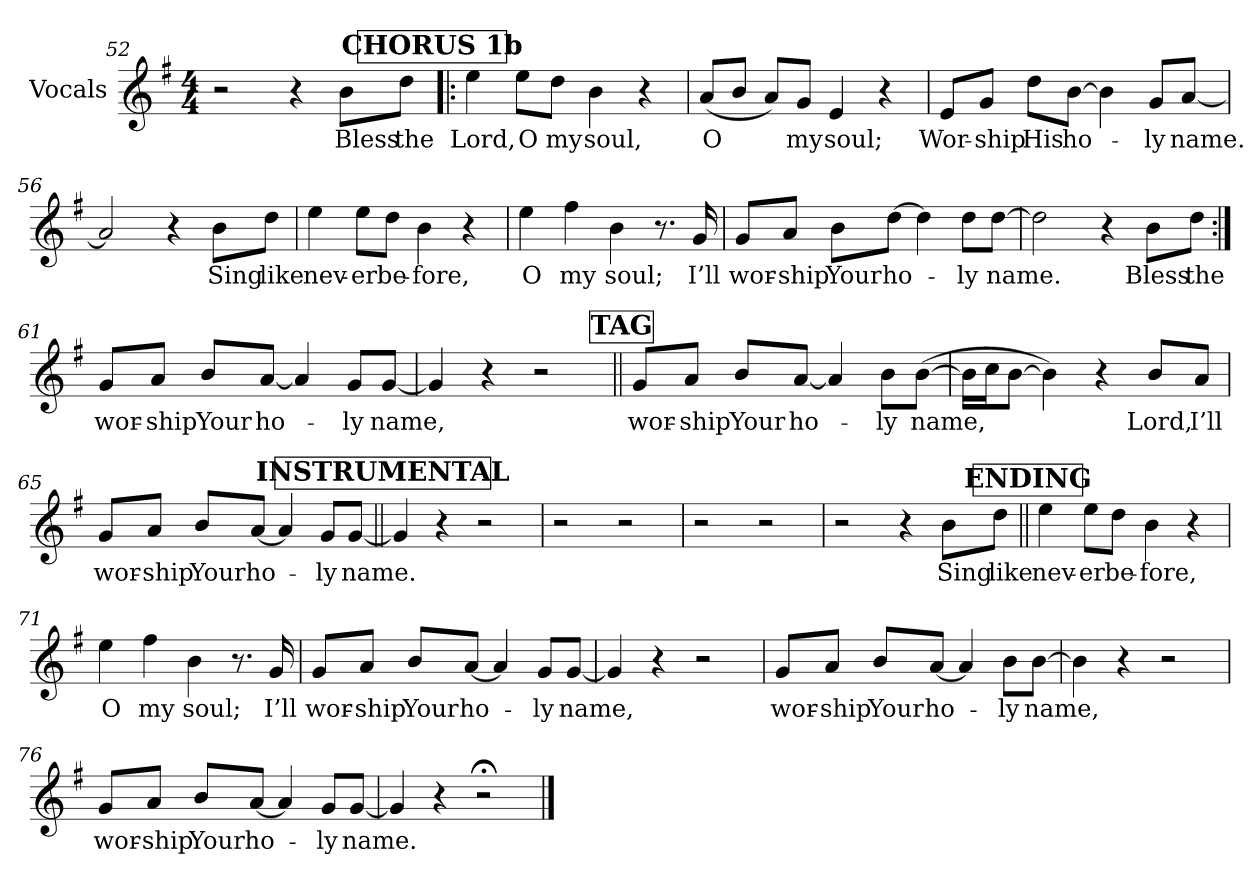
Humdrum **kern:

**kern	**text
*part1	*part1
*staff1	*staff1
*I"Vocals	*
*clefG2	*
*k[f#]	*
*G:	*
*M4/4	*
=52	=52
2r	.
4r	.
!	!LO:LY:b
8b\L	Bless
!	!LO:LY:b
8dd\J	the
!!LO:LB:g=z
!!LO:REH:place=s1:a:B:t=CHORUS 1b
=53!|:	=53!|:
!	!LO:LY:b
4ee\	Lord,
!	!LO:LY:b
8ee\L	O
!	!LO:LY:b
8dd\J	my
!	!LO:LY:b
4b\	soul,
4r	.
=54	=54
!	!LO:LY:b
(<8a/L	O
8b/J	.
8a/L)	.
!	!LO:LY:b
8g/J	my
!	!LO:LY:b
4e/	soul;
4r	.
=55	=55
!	!LO:LY:b
8e/L	Wor-
!	!LO:LY:b
8g/J	-ship
!	!LO:LY:b
8dd\L	His
!	!LO:LY:b
[8b\J	ho-
4b\]	.
!	!LO:LY:b
8g/L	-ly
!	!LO:LY:b
[8a/J	name.
!!LO:LB:g=z
=56	=56
2a/]	.
4r	.
!	!LO:LY:b
8b\L	Sing
!	!LO:LY:b
8dd\J	like
=57	=57
!	!LO:LY:b
4ee\	nev-
!	!LO:LY:b
8ee\L	-er
!	!LO:LY:b
8dd\J	be-
!	!LO:LY:b
4b\	-fore,
4r	.
=58	=58
!	!LO:LY:b
4ee\	O
!	!LO:LY:b
4ff#\	my
!	!LO:LY:b
4b\	soul;
8.r	.
!	!LO:LY:b
16g/	I’ll
=59	=59
!	!LO:LY:b
8g/L	wor-
!	!LO:LY:b
8a/J	-ship
!	!LO:LY:b
8b\L	Your
!	!LO:LY:b
[8dd\J	ho-
4dd\]	.
!	!LO:LY:b
8dd\L	-ly
!	!LO:LY:b
[8dd\J	name.
!!LO:LB:g=z
=60	=60
2dd\]	.
4r	.
!	!LO:LY:b
8b\L	Bless
!	!LO:LY:b
8dd\J	the
=61:|!	=61:|!
!	!LO:LY:b
8g/L	wor-
!	!LO:LY:b
8a/J	-ship
!	!LO:LY:b
8b/L	Your
!	!LO:LY:b
[8a/J	ho-
4a/]	.
!	!LO:LY:b
8g/L	-ly
!	!LO:LY:b
[8g/J	name,
=62	=62
4g/]	.
4r	.
2r	.
!!LO:LB:g=z
!!LO:REH:place=s1:a:B:t=TAG
=63||	=63||
!	!LO:LY:b
8g/L	wor-
!	!LO:LY:b
8a/J	-ship
!	!LO:LY:b
8b/L	Your
!	!LO:LY:b
[8a/J	ho-
4a/]	.
!	!LO:LY:b
8b\L	-ly
!	!LO:LY:b
(>[8b\J	name,
=64	=64
16b\LL]	.
16cc\J	.
[8b\J	.
4b\])	.
4r	.
!	!LO:LY:b
8b/L	Lord,
!	!LO:LY:b
8a/J	I’ll
=65	=65
!	!LO:LY:b
8g/L	wor-
!	!LO:LY:b
8a/J	-ship
!	!LO:LY:b
8b/L	Your
!	!LO:LY:b
[8a/J	ho-
4a/]	.
!	!LO:LY:b
8g/L	-ly
!	!LO:LY:b
[8g/J	name.
!!LO:LB:g=z
!!LO:REH:place=s1:a:B:t=INSTRUMENTAL
=66||	=66||
4g/]	.
4r	.
2r	.
=67	=67
2r	.
2r	.
=68	=68
2r	.
2r	.
=69	=69
2r	.
4r	.
!	!LO:LY:b
8b\L	Sing
!	!LO:LY:b
8dd\J	like
!!LO:REH:place=s1:a:B:t=ENDING
=70||	=70||
!	!LO:LY:b
4ee\	nev-
!	!LO:LY:b
8ee\L	-er
!	!LO:LY:b
8dd\J	be-
!	!LO:LY:b
4b\	-fore,
4r	.
!!LO:PB:g=z
=71	=71
!	!LO:LY:b
4ee\	O
!	!LO:LY:b
4ff#\	my
!	!LO:LY:b
4b\	soul;
8.r	.
!	!LO:LY:b
16g/	I’ll
=72	=72
!	!LO:LY:b
8g/L	wor-
!	!LO:LY:b
8a/J	-ship
!	!LO:LY:b
8b/L	Your
!	!LO:LY:b
[8a/J	ho-
4a/]	.
!	!LO:LY:b
8g/L	-ly
!	!LO:LY:b
[8g/J	name,
=73	=73
4g/]	.
4r	.
2r	.
!!LO:LB:g=z
=74	=74
!	!LO:LY:b
8g/L	wor-
!	!LO:LY:b
8a/J	-ship
!	!LO:LY:b
8b/L	Your
!	!LO:LY:b
[8a/J	ho-
4a/]	.
!	!LO:LY:b
8b\L	-ly
!	!LO:LY:b
[8b\J	name,
=75	=75
4b\]	.
4r	.
2r	.
=76	=76
!	!LO:LY:b
8g/L	wor-
!	!LO:LY:b
8a/J	-ship
!	!LO:LY:b
8b/L	Your
!	!LO:LY:b
[8a/J	ho-
4a/]	.
!	!LO:LY:b
8g/L	-ly
!	!LO:LY:b
[8g/J	name.
=77	=77
4g/]	.
4r	.
2r;<	.
==	==
*-	*-
